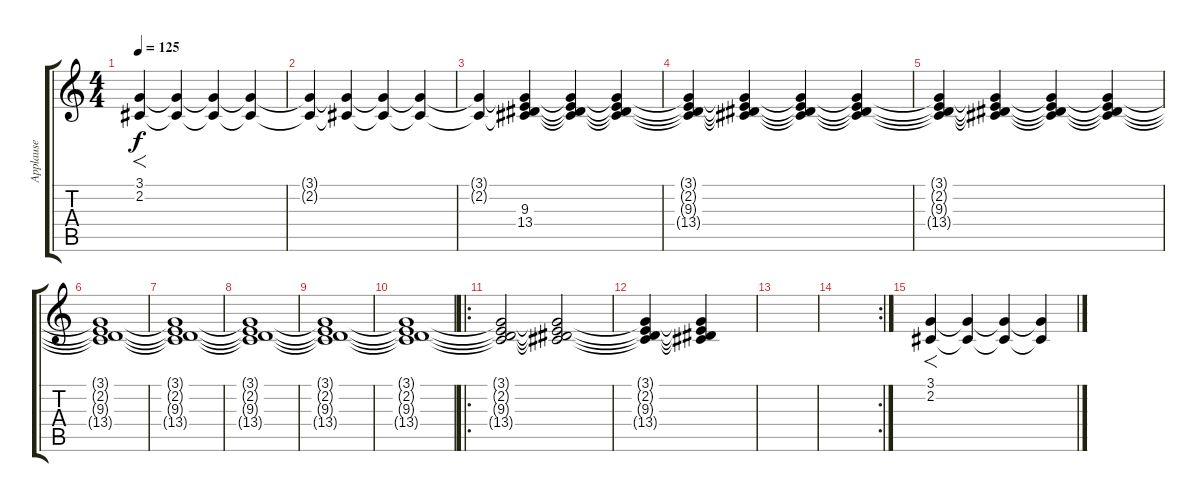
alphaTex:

\track ("Applause" "Applause") {instrument applause}
\staff {score tabs}
\tuning (E4 B3 G3 D3 A2 E2) {hide}
\ts (4 4)
\tempo 125
\clef g2
\ks c
(3.1 2.2).4{f dy f instrument applause} (3.1{t} 2.2{t}).4 (3.1{t} 2.2{t}).4 (3.1{t} 2.2{t}).4 |
(3.1{t} 2.2{t}).4 (3.1{t} 2.2{t}).4 (3.1{t} 2.2{t}).4 (3.1{t} 2.2{t}).4 |
(3.1{t} 2.2{t}).4 (3.1{t} 2.2{t} 9.3 13.4).4 (3.1{t} 2.2{t} 9.3{t} 13.4{t}).4 (3.1{t} 2.2{t} 9.3{t} 13.4{t}).4 |
(3.1{t} 2.2{t} 9.3{t} 13.4{t}).4 (3.1{t} 2.2{t} 9.3{t} 13.4{t}).4 (3.1{t} 2.2{t} 9.3{t} 13.4{t}).4 (3.1{t} 2.2{t} 9.3{t} 13.4{t}).4 |
(3.1{t} 2.2{t} 9.3{t} 13.4{t}).4 (3.1{t} 2.2{t} 9.3{t} 13.4{t}).4 (3.1{t} 2.2{t} 9.3{t} 13.4{t}).4 (3.1{t} 2.2{t} 9.3{t} 13.4{t}).4 |
(3.1{t} 2.2{t} 9.3{t} 13.4{t}).1 |
(3.1{t} 2.2{t} 9.3{t} 13.4{t}).1 |
(3.1{t} 2.2{t} 9.3{t} 13.4{t}).1 |
(3.1{t} 2.2{t} 9.3{t} 13.4{t}).1 |
(3.1{t} 2.2{t} 9.3{t} 13.4{t}).1 |
\ro
(3.1{t} 2.2{t} 9.3{t} 13.4{t}).2{volume 11} (3.1{t} 2.2{t} 9.3{t} 13.4{t}).2{volume 9} |
(3.1{t} 2.2{t} 9.3{t} 13.4{t}).4{volume 7} (3.1{t} 2.2{t} 9.3{t} 13.4{t}).4{volume 5} |
|
\rc 2
|
(3.1 2.2).4{f} (3.1{t} 2.2{t}).4{volume 11} (3.1{t} 2.2{t}).4{volume 8} (3.1{t} 2.2{t}).4{volume 6}
